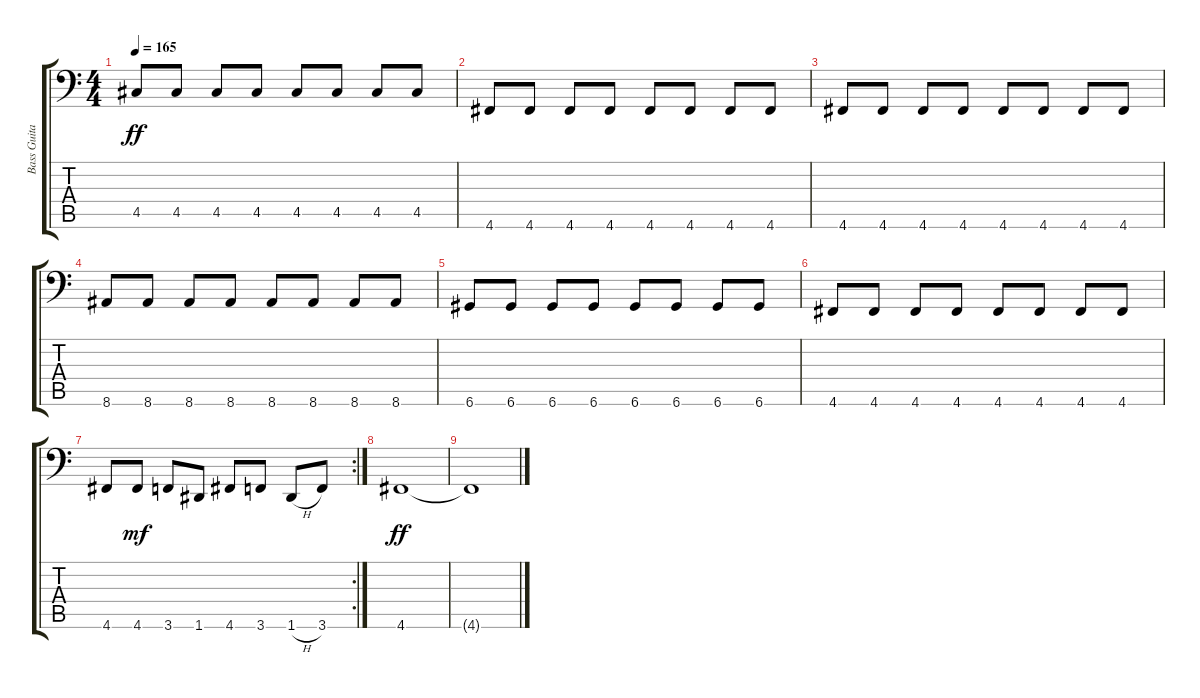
\track ("Bass Guitar" "Bass Guita") {instrument electricbassfinger}
\staff {score tabs}
\tuning (E3 B2 G2 D2 A1 D1) {hide}
\ts (4 4)
\tempo 165
\clef f4
\ks c
4.5.8{dy ff} 4.5.8 4.5.8 4.5.8 4.5.8 4.5.8 4.5.8 4.5.8 |
4.6.8 4.6.8 4.6.8 4.6.8 4.6.8 4.6.8 4.6.8 4.6.8 |
4.6.8 4.6.8 4.6.8 4.6.8 4.6.8 4.6.8 4.6.8 4.6.8 |
8.6.8 8.6.8 8.6.8 8.6.8 8.6.8 8.6.8 8.6.8 8.6.8 |
6.6.8 6.6.8 6.6.8 6.6.8 6.6.8 6.6.8 6.6.8 6.6.8 |
4.6.8 4.6.8 4.6.8 4.6.8 4.6.8 4.6.8 4.6.8 4.6.8 |
\rc 2
4.6.8 4.6.8{dy mf} 3.6.8 1.6.8 4.6.8 3.6.8 1.6{h}.8 3.6.8 |
4.6.1{dy ff} |
4.6{t}.1
